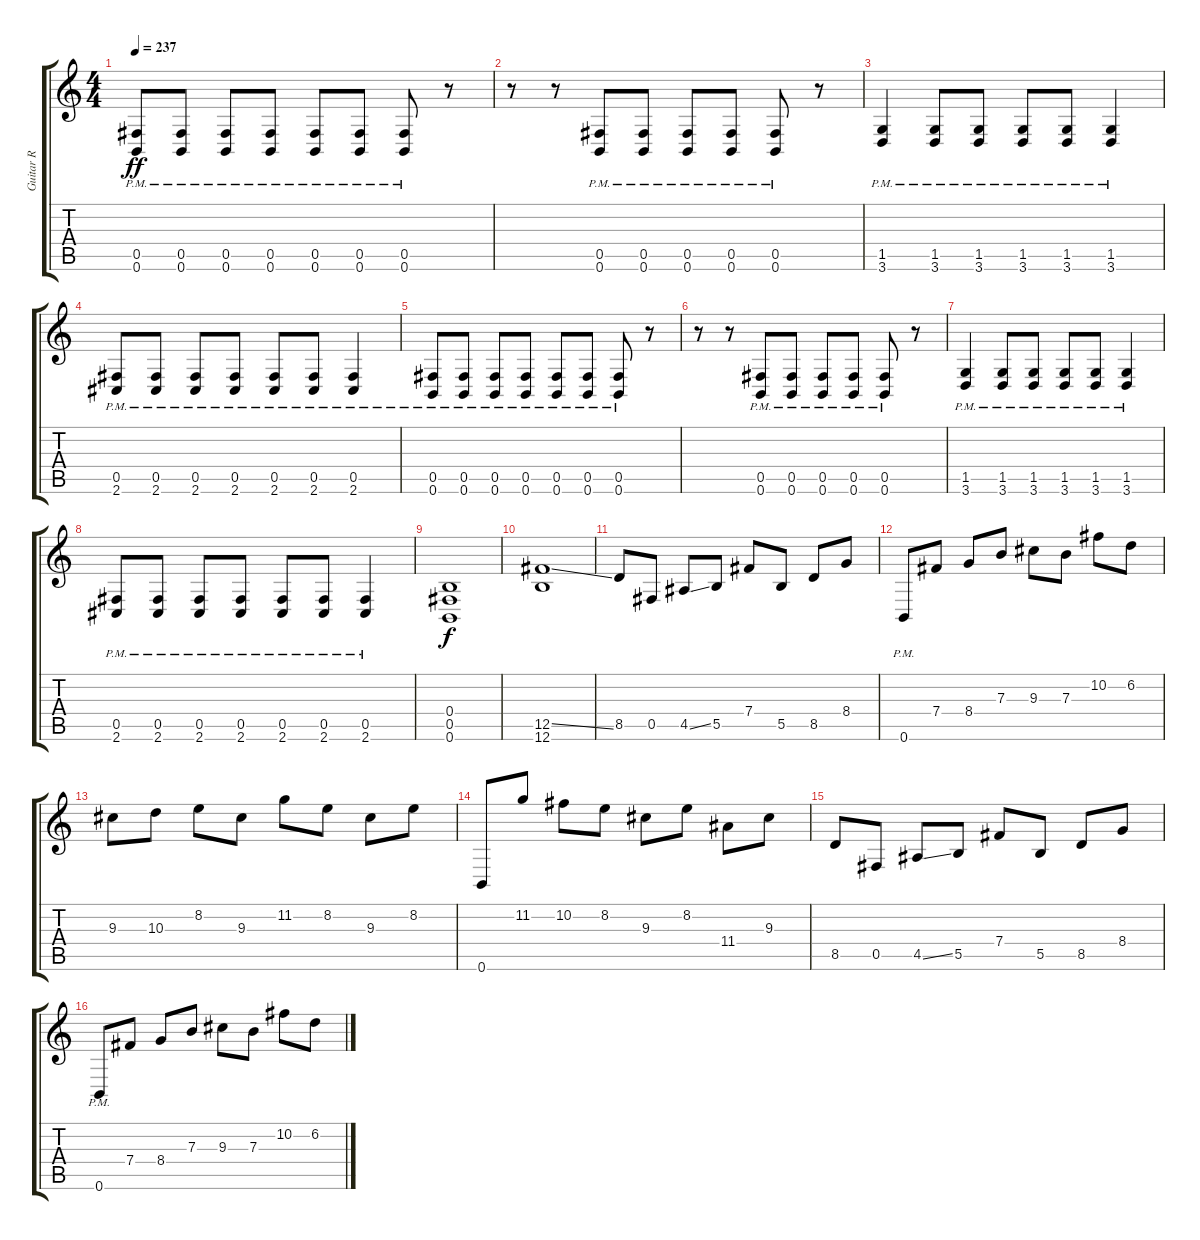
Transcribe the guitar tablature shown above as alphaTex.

\track ("Guitar R" "Guitar R") {instrument distortionguitar}
\staff {score tabs}
\tuning (Db4 Ab3 E3 B2 Gb2 B1) {hide}
\ts (4 4)
\tempo 237
\clef g2
\ks c
(0.5{pm} 0.6{pm}).8{dy ff} (0.5{pm} 0.6{pm}).8 (0.5{pm} 0.6{pm}).8 (0.5{pm} 0.6{pm}).8 (0.5{pm} 0.6{pm}).8 (0.5{pm} 0.6{pm}).8 (0.5{pm} 0.6{pm}).8 r.8 |
r.8 r.8 (0.5{pm} 0.6{pm}).8 (0.5{pm} 0.6{pm}).8 (0.5{pm} 0.6{pm}).8 (0.5{pm} 0.6{pm}).8 (0.5{pm} 0.6{pm}).8 r.8 |
(1.5{pm} 3.6{pm}).4 (1.5{pm} 3.6{pm}).8 (1.5{pm} 3.6{pm}).8 (1.5{pm} 3.6{pm}).8 (1.5{pm} 3.6{pm}).8 (1.5{pm} 3.6{pm}).4 |
(0.5{pm} 2.6{pm}).8 (0.5{pm} 2.6{pm}).8 (0.5{pm} 2.6{pm}).8 (0.5{pm} 2.6{pm}).8 (0.5{pm} 2.6{pm}).8 (0.5{pm} 2.6{pm}).8 (0.5{pm} 2.6{pm}).4 |
(0.5{pm} 0.6{pm}).8 (0.5{pm} 0.6{pm}).8 (0.5{pm} 0.6{pm}).8 (0.5{pm} 0.6{pm}).8 (0.5{pm} 0.6{pm}).8 (0.5{pm} 0.6{pm}).8 (0.5{pm} 0.6{pm}).8 r.8 |
r.8 r.8 (0.5{pm} 0.6{pm}).8 (0.5{pm} 0.6{pm}).8 (0.5{pm} 0.6{pm}).8 (0.5{pm} 0.6{pm}).8 (0.5{pm} 0.6{pm}).8 r.8 |
(1.5{pm} 3.6{pm}).4 (1.5{pm} 3.6{pm}).8 (1.5{pm} 3.6{pm}).8 (1.5{pm} 3.6{pm}).8 (1.5{pm} 3.6{pm}).8 (1.5{pm} 3.6{pm}).4 |
(0.5{pm} 2.6{pm}).8 (0.5{pm} 2.6{pm}).8 (0.5{pm} 2.6{pm}).8 (0.5{pm} 2.6{pm}).8 (0.5{pm} 2.6{pm}).8 (0.5{pm} 2.6{pm}).8 (0.5{pm} 2.6{pm}).4 |
(0.4 0.5 0.6).1{dy f} |
(12.5{ss} 12.6).1 |
8.5.8 0.5.8 4.5{ss}.8 5.5.8 7.4.8 5.5.8 8.5.8 8.4.8 |
0.6{pm}.8 7.4.8 8.4.8 7.3.8 9.3.8 7.3.8 10.2.8 6.2.8 |
9.3.8 10.3.8 8.2.8 9.3.8 11.2.8 8.2.8 9.3.8 8.2.8 |
0.6.8 11.2.8 10.2.8 8.2.8 9.3.8 8.2.8 11.4.8 9.3.8 |
8.5.8 0.5.8 4.5{ss}.8 5.5.8 7.4.8 5.5.8 8.5.8 8.4.8 |
0.6{pm}.8 7.4.8 8.4.8 7.3.8 9.3.8 7.3.8 10.2.8 6.2.8
